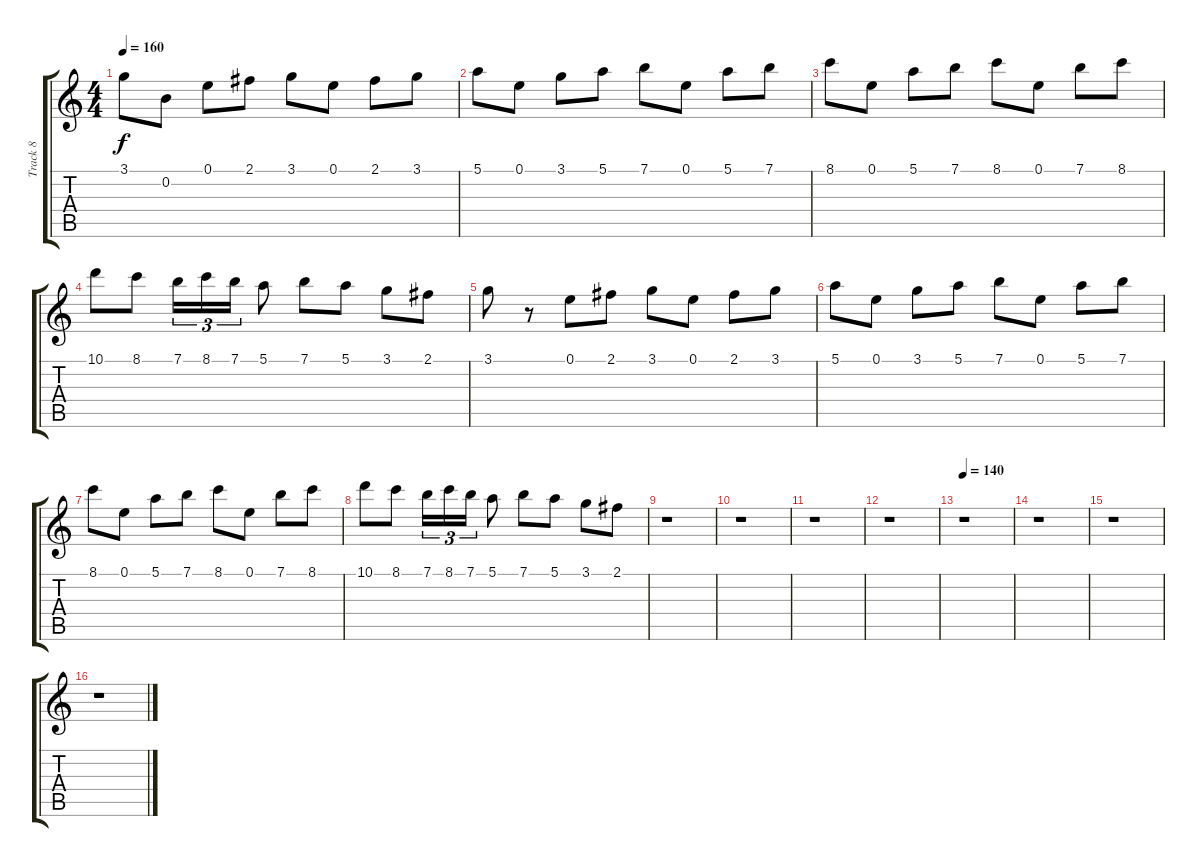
\track ("Track 8" "Track 8") {instrument overdrivenguitar}
\staff {score tabs}
\tuning (E4 B3 G3 D3 A2 E2) {hide}
\ts (4 4)
\tempo 160
\clef g2
\ks c
3.1.8{dy f} 0.2.8 0.1.8 2.1.8 3.1.8 0.1.8 2.1.8 3.1.8 |
5.1.8 0.1.8 3.1.8 5.1.8 7.1.8 0.1.8 5.1.8 7.1.8 |
8.1.8 0.1.8 5.1.8 7.1.8 8.1.8 0.1.8 7.1.8 8.1.8 |
10.1.8 8.1.8 7.1.16{tu (3 2)} 8.1.16{tu (3 2)} 7.1.16{tu (3 2)} 5.1.8 7.1.8 5.1.8 3.1.8 2.1.8 |
3.1.8 r.8 0.1.8 2.1.8 3.1.8 0.1.8 2.1.8 3.1.8 |
5.1.8 0.1.8 3.1.8 5.1.8 7.1.8 0.1.8 5.1.8 7.1.8 |
8.1.8 0.1.8 5.1.8 7.1.8 8.1.8 0.1.8 7.1.8 8.1.8 |
10.1.8 8.1.8 7.1.16{tu (3 2)} 8.1.16{tu (3 2)} 7.1.16{tu (3 2)} 5.1.8 7.1.8 5.1.8 3.1.8 2.1.8 |
r.1 |
r.1 |
r.1 |
r.1 |
\tempo 140
r.1 |
r.1 |
r.1 |
r.1
